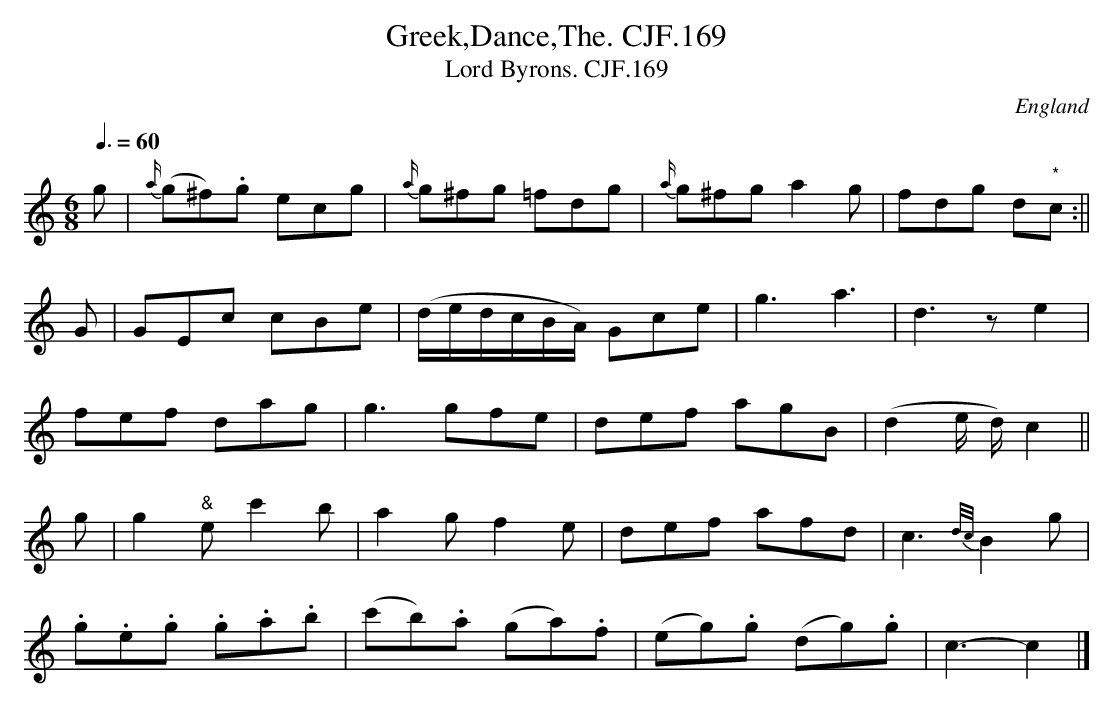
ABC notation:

X:1
T:Greek,Dance,The. CJF.169
T:Lord Byrons. CJF.169
L:1/8
M:6/8
O:England
Q:3/8=60
K:C
g|{a/}(g^f).g ecg|{a/}g^fg =fdg|\
{a/}g^fga2g|fdg d"*"c:||!
G|GEc cBe|(d/e/d/c/B/A/) Gce|g3a3|d3ze2|!
fef dag|g3gfe|def agB|(d2 e/ d/)c2||!
g|g2"&"ec'2b|a2gf2e|def afd|c3{d/c/}B2g|!
.g.e.g .g.a.b|(c'b).a (ga).f|(eg).g (dg).g|c3-c2|]
